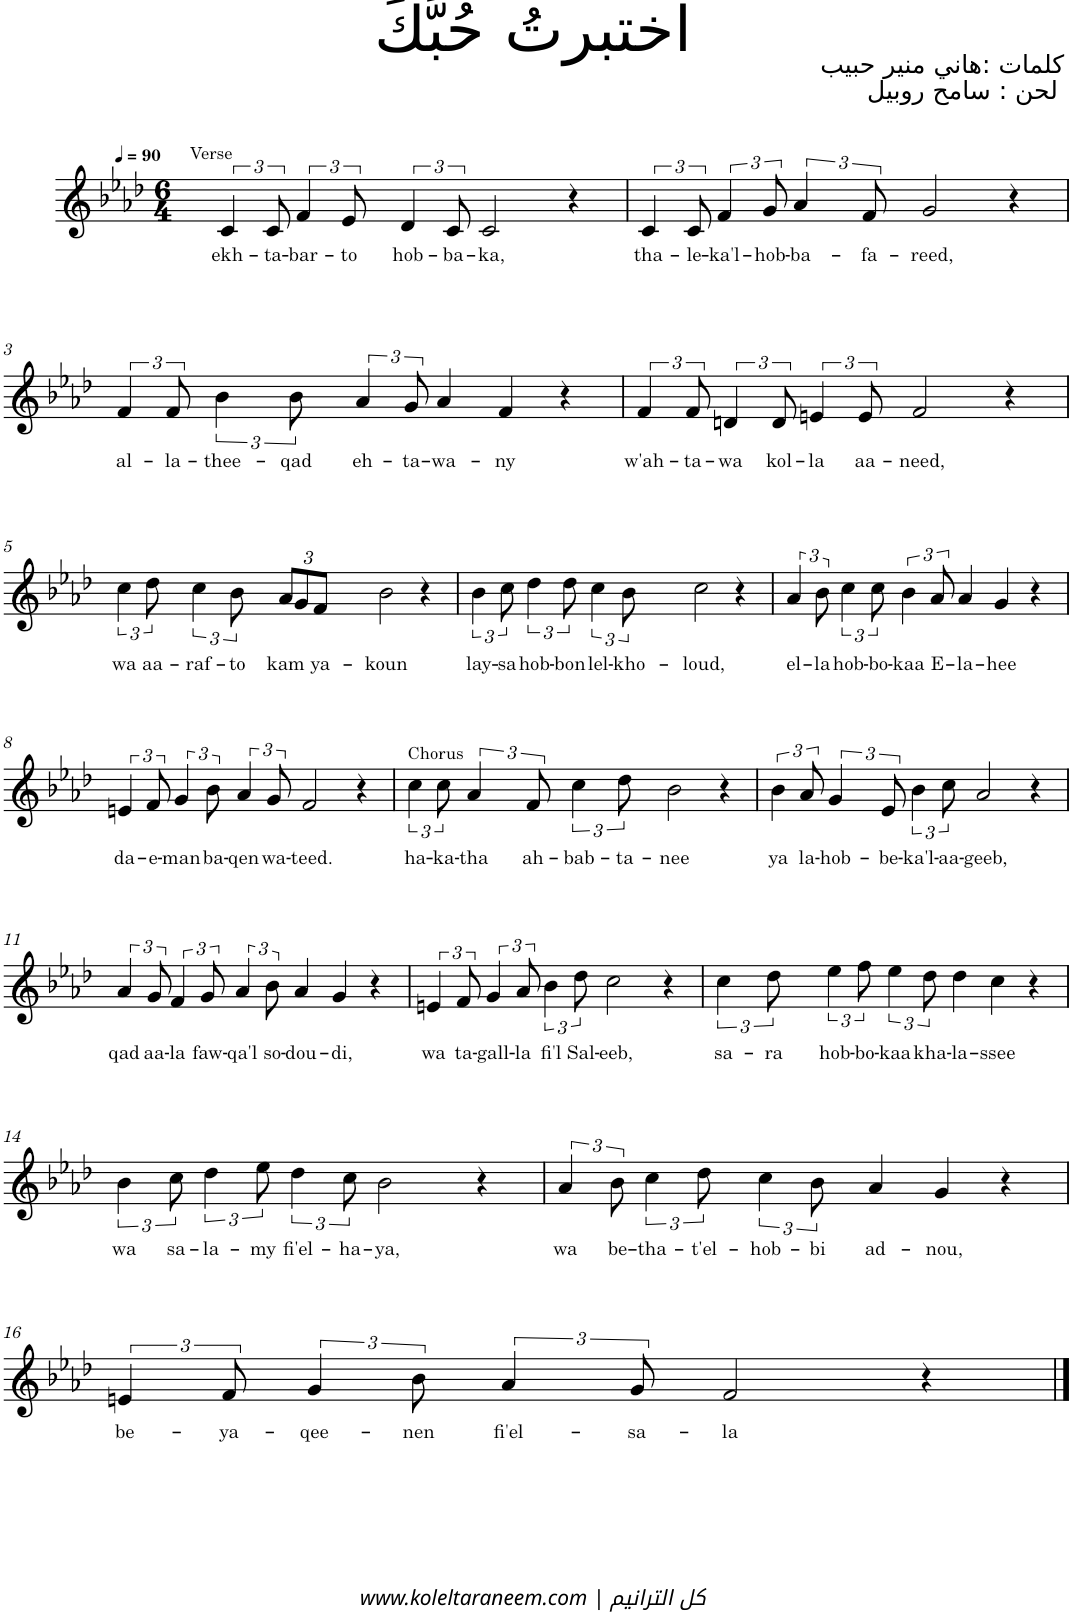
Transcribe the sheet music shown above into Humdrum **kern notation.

**kern	**text
*part1	*part1
*staff1	*staff1
*I"Accordion	*
*I'Acc	*
*clefG2	*
*k[b-e-a-d-]	*
*M6/4	*
*MM90	*
=1	=1
!LO:TX:a:t=Verse	!
!	!LO:LY:b
6c/	ekh-
!	!LO:LY:b
12c/	-ta-
!	!LO:LY:b
6f/	-bar-
!	!LO:LY:b
12e-/	-to
!	!LO:LY:b
6d-/	hob-
!	!LO:LY:b
12c/	-ba-
!	!LO:LY:b
2c/	-ka,
4r	.
=2	=2
!	!LO:LY:b
6c/	tha-
!	!LO:LY:b
12c/	-le-
!	!LO:LY:b
6f/	-ka'l-
!	!LO:LY:b
12g/	-hob-
!	!LO:LY:b
6a-/	-ba-
!	!LO:LY:b
12f/	-fa-
!	!LO:LY:b
2g/	-reed,
4r	.
!!LO:LB:g=z
=3	=3
!	!LO:LY:b
6f/	al-
!	!LO:LY:b
12f/	-la-
!	!LO:LY:b
6b-\	-thee-
!	!LO:LY:b
12b-\	-qad
!	!LO:LY:b
6a-/	eh-
!	!LO:LY:b
12g/	-ta-
!	!LO:LY:b
4a-/	-wa-
!	!LO:LY:b
4f/	-ny
4r	.
=4	=4
!	!LO:LY:b
6f/	w'ah-
!	!LO:LY:b
12f/	-ta-
!	!LO:LY:b
6dn/	-wa
!	!LO:LY:b
12d/	-kol-
!	!LO:LY:b
6en/	-la
!	!LO:LY:b
12e/	aa-
!	!LO:LY:b
2f/	-need,
4r	.
!!LO:LB:g=z
=5	=5
!	!LO:LY:b
6cc\	wa
!	!LO:LY:b
12dd-\	aa-
!	!LO:LY:b
6cc\	-raf-
!	!LO:LY:b
12b-\	-to
*Xbrackettup	*
!	!LO:LY:b
12a-/L	kam
12g/	.
!	!LO:LY:b
12f/J	-ya-
!	!LO:LY:b
2b-\	-koun
4r	.
=6	=6
*brackettup	*
!	!LO:LY:b
6b-\	lay-
!	!LO:LY:b
12cc\	-sa
!	!LO:LY:b
6dd-\	hob-
!	!LO:LY:b
12dd-\	-bon
!	!LO:LY:b
6cc\	lel-
!	!LO:LY:b
12b-\	-kho-
!	!LO:LY:b
2cc\	-loud,
4r	.
=7	=7
!	!LO:LY:b
6a-/	el-
!	!LO:LY:b
12b-\	-la
!	!LO:LY:b
6cc\	hob-
!	!LO:LY:b
12cc\	-bo-
!	!LO:LY:b
6b-\	-kaa
!	!LO:LY:b
12a-/	E-
!	!LO:LY:b
4a-/	-la-
!	!LO:LY:b
4g/	-hee
4r	.
!!LO:LB:g=z
=8	=8
!	!LO:LY:b
6en/	da-
!	!LO:LY:b
12f/	-e-
!	!LO:LY:b
6g/	-man
!	!LO:LY:b
12b-\	ba-
!	!LO:LY:b
6a-/	-qen
!	!LO:LY:b
12g/	wa-
!	!LO:LY:b
2f/	-teed.
4r	.
=9	=9
!LO:TX:a:t=Chorus	!
!	!LO:LY:b
6cc\	ha-
!	!LO:LY:b
12cc\	-ka-
!	!LO:LY:b
6a-/	-tha
!	!LO:LY:b
12f/	ah-
!	!LO:LY:b
6cc\	-bab-
!	!LO:LY:b
12dd-\	-ta-
!	!LO:LY:b
2b-\	-nee
4r	.
=10	=10
!	!LO:LY:b
6b-\	ya
!	!LO:LY:b
12a-/	la-
!	!LO:LY:b
6g/	-hob-
!	!LO:LY:b
12e-/	-be-
!	!LO:LY:b
6b-\	-ka'l-
!	!LO:LY:b
12cc\	-aa-
!	!LO:LY:b
2a-/	-geeb,
4r	.
!!LO:LB:g=z
=11	=11
!	!LO:LY:b
6a-/	qad
!	!LO:LY:b
12g/	aa-
!	!LO:LY:b
6f/	-la
!	!LO:LY:b
12g/	faw-
!	!LO:LY:b
6a-/	-qa'l
!	!LO:LY:b
12b-\	so-
!	!LO:LY:b
4a-/	-dou-
!	!LO:LY:b
4g/	-di,
4r	.
=12	=12
!	!LO:LY:b
6en/	wa
!	!LO:LY:b
12f/	ta-
!	!LO:LY:b
6g/	-gall-
!	!LO:LY:b
12a-/	-la
!	!LO:LY:b
6b-\	fi'l
!	!LO:LY:b
12dd-\	Sal-
!	!LO:LY:b
2cc\	-eeb,
4r	.
=13	=13
!	!LO:LY:b
6cc\	sa-
!	!LO:LY:b
12dd-\	-ra
!	!LO:LY:b
6ee-\	hob-
!	!LO:LY:b
12ff\	-bo-
!	!LO:LY:b
6ee-\	-kaa
!	!LO:LY:b
12dd-\	kha-
!	!LO:LY:b
4dd-\	-la-
!	!LO:LY:b
4cc\	-ssee
4r	.
!!LO:LB:g=z
=14	=14
!	!LO:LY:b
6b-\	wa
!	!LO:LY:b
12cc\	sa-
!	!LO:LY:b
6dd-\	-la-
!	!LO:LY:b
12ee-\	-my
!	!LO:LY:b
6dd-\	fi'el-
!	!LO:LY:b
12cc\	-ha-
!	!LO:LY:b
2b-\	-ya,
4r	.
=15	=15
!	!LO:LY:b
6a-/	wa
!	!LO:LY:b
12b-\	be-
!	!LO:LY:b
6cc\	-tha-
!	!LO:LY:b
12dd-\	-t'el-
!	!LO:LY:b
6cc\	-hob-
!	!LO:LY:b
12b-\	-bi
!	!LO:LY:b
4a-/	ad-
!	!LO:LY:b
4g/	-nou,
4r	.
!!LO:LB:g=z
=16	=16
!	!LO:LY:b
6en/	be-
!	!LO:LY:b
12f/	-ya-
!	!LO:LY:b
6g/	-qee-
!	!LO:LY:b
12b-\	-nen
!	!LO:LY:b
6a-/	fi'el-
!	!LO:LY:b
12g/	-sa-
!	!LO:LY:b
2f/	-la
4r	.
==	==
*-	*-
